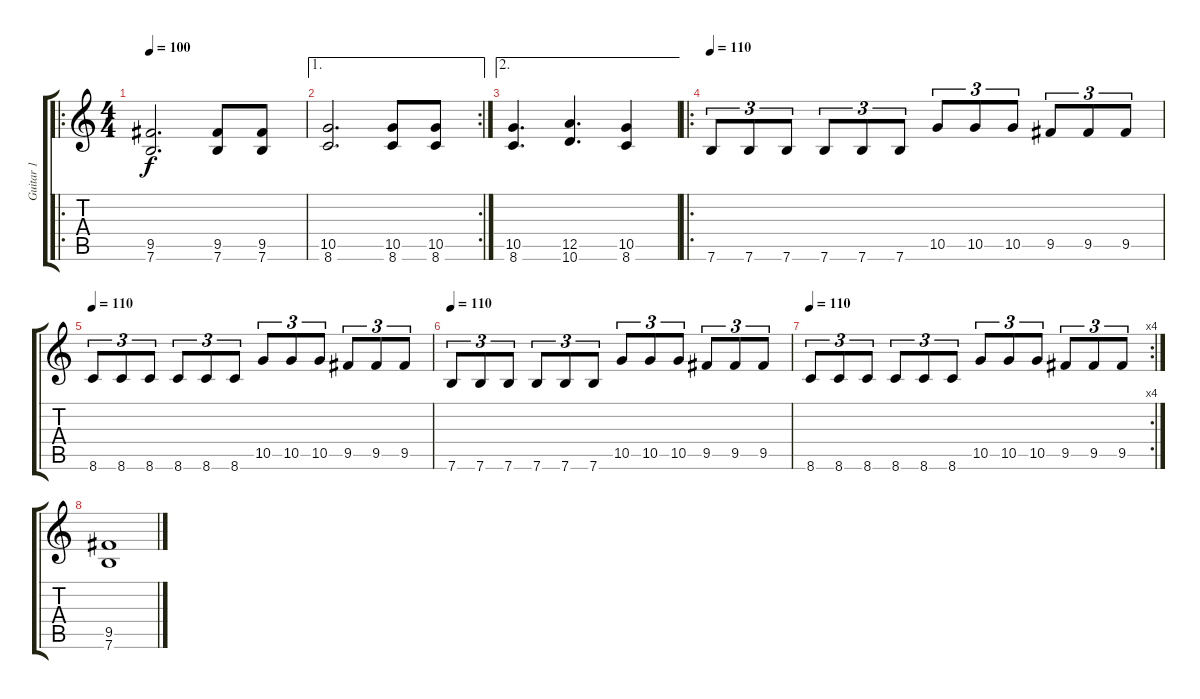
\track ("Guitar 1" "Guitar 1") {instrument distortionguitar}
\staff {score tabs}
\tuning (E4 B3 G3 D3 A2 E2) {hide}
\ro
\ts (4 4)
\tempo 100
\clef g2
\ks c
(9.5 7.6).2{d dy f} (9.5 7.6).8 (9.5 7.6).8 |
\ae 1
\rc 2
(10.5 8.6).2{d} (10.5 8.6).8 (10.5 8.6).8 |
\ae 2
(10.5 8.6).4{d} (12.5 10.6).4{d} (10.5 8.6).4 |
\ro
\tempo 110
7.6.8{tu (3 2)} 7.6.8{tu (3 2)} 7.6.8{tu (3 2)} 7.6.8{tu (3 2)} 7.6.8{tu (3 2)} 7.6.8{tu (3 2)} 10.5.8{tu (3 2)} 10.5.8{tu (3 2)} 10.5.8{tu (3 2)} 9.5.8{tu (3 2)} 9.5.8{tu (3 2)} 9.5.8{tu (3 2)} |
\tempo 110
8.6.8{tu (3 2)} 8.6.8{tu (3 2)} 8.6.8{tu (3 2)} 8.6.8{tu (3 2)} 8.6.8{tu (3 2)} 8.6.8{tu (3 2)} 10.5.8{tu (3 2)} 10.5.8{tu (3 2)} 10.5.8{tu (3 2)} 9.5.8{tu (3 2)} 9.5.8{tu (3 2)} 9.5.8{tu (3 2)} |
\tempo 110
7.6.8{tu (3 2)} 7.6.8{tu (3 2)} 7.6.8{tu (3 2)} 7.6.8{tu (3 2)} 7.6.8{tu (3 2)} 7.6.8{tu (3 2)} 10.5.8{tu (3 2)} 10.5.8{tu (3 2)} 10.5.8{tu (3 2)} 9.5.8{tu (3 2)} 9.5.8{tu (3 2)} 9.5.8{tu (3 2)} |
\rc 4
\tempo 110
8.6.8{tu (3 2)} 8.6.8{tu (3 2)} 8.6.8{tu (3 2)} 8.6.8{tu (3 2)} 8.6.8{tu (3 2)} 8.6.8{tu (3 2)} 10.5.8{tu (3 2)} 10.5.8{tu (3 2)} 10.5.8{tu (3 2)} 9.5.8{tu (3 2)} 9.5.8{tu (3 2)} 9.5.8{tu (3 2)} |
(9.5 7.6).1
